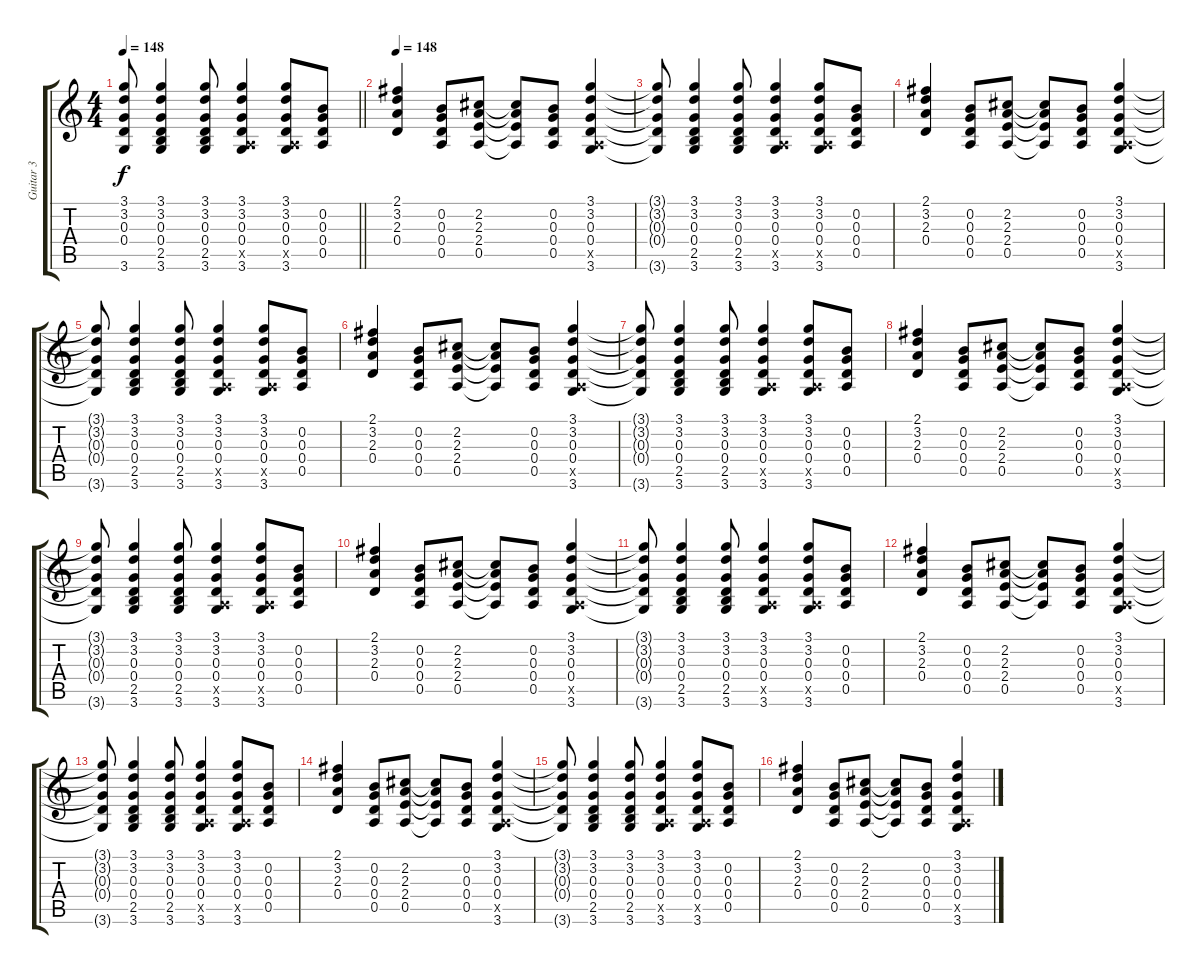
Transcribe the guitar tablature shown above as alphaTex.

\track ("Guitar 3" "Guitar 3") {instrument distortionguitar}
\staff {score tabs}
\tuning (E4 B3 G3 D3 A2 E2) {hide}
\ts (4 4)
\tempo 148
\clef g2
\barLineRight lightlight
\ks c
(3.1{t} 3.2{t} 0.3{t} 0.4{t} 3.6{t}).8{dy f} (3.1 3.2 0.3 0.4 2.5 3.6).4 (3.1 3.2 0.3 0.4 2.5 3.6).8 (3.1 3.2 0.3 0.4 0.5{x} 3.6).4 (3.1 3.2 0.3 0.4 0.5{x} 3.6).8 (0.2 0.3 0.4 0.5).8 |
\tempo 148
(2.1 3.2 2.3 0.4).4 (0.2 0.3 0.4 0.5).8 (2.2 2.3 2.4 0.5).8 (2.2{t} 2.3{t} 2.4{t} 0.5{t}).8 (0.2 0.3 0.4 0.5).8 (3.1 3.2 0.3 0.4 0.5{x} 3.6).4 |
(3.1{t} 3.2{t} 0.3{t} 0.4{t} 3.6{t}).8 (3.1 3.2 0.3 0.4 2.5 3.6).4 (3.1 3.2 0.3 0.4 2.5 3.6).8 (3.1 3.2 0.3 0.4 0.5{x} 3.6).4 (3.1 3.2 0.3 0.4 0.5{x} 3.6).8 (0.2 0.3 0.4 0.5).8 |
(2.1 3.2 2.3 0.4).4 (0.2 0.3 0.4 0.5).8 (2.2 2.3 2.4 0.5).8 (2.2{t} 2.3{t} 2.4{t} 0.5{t}).8 (0.2 0.3 0.4 0.5).8 (3.1 3.2 0.3 0.4 0.5{x} 3.6).4 |
(3.1{t} 3.2{t} 0.3{t} 0.4{t} 3.6{t}).8 (3.1 3.2 0.3 0.4 2.5 3.6).4 (3.1 3.2 0.3 0.4 2.5 3.6).8 (3.1 3.2 0.3 0.4 0.5{x} 3.6).4 (3.1 3.2 0.3 0.4 0.5{x} 3.6).8 (0.2 0.3 0.4 0.5).8 |
(2.1 3.2 2.3 0.4).4 (0.2 0.3 0.4 0.5).8 (2.2 2.3 2.4 0.5).8 (2.2{t} 2.3{t} 2.4{t} 0.5{t}).8 (0.2 0.3 0.4 0.5).8 (3.1 3.2 0.3 0.4 0.5{x} 3.6).4 |
(3.1{t} 3.2{t} 0.3{t} 0.4{t} 3.6{t}).8 (3.1 3.2 0.3 0.4 2.5 3.6).4 (3.1 3.2 0.3 0.4 2.5 3.6).8 (3.1 3.2 0.3 0.4 0.5{x} 3.6).4 (3.1 3.2 0.3 0.4 0.5{x} 3.6).8 (0.2 0.3 0.4 0.5).8 |
(2.1 3.2 2.3 0.4).4 (0.2 0.3 0.4 0.5).8 (2.2 2.3 2.4 0.5).8 (2.2{t} 2.3{t} 2.4{t} 0.5{t}).8 (0.2 0.3 0.4 0.5).8 (3.1 3.2 0.3 0.4 0.5{x} 3.6).4 |
(3.1{t} 3.2{t} 0.3{t} 0.4{t} 3.6{t}).8 (3.1 3.2 0.3 0.4 2.5 3.6).4 (3.1 3.2 0.3 0.4 2.5 3.6).8 (3.1 3.2 0.3 0.4 0.5{x} 3.6).4 (3.1 3.2 0.3 0.4 0.5{x} 3.6).8 (0.2 0.3 0.4 0.5).8 |
(2.1 3.2 2.3 0.4).4 (0.2 0.3 0.4 0.5).8 (2.2 2.3 2.4 0.5).8 (2.2{t} 2.3{t} 2.4{t} 0.5{t}).8 (0.2 0.3 0.4 0.5).8 (3.1 3.2 0.3 0.4 0.5{x} 3.6).4 |
(3.1{t} 3.2{t} 0.3{t} 0.4{t} 3.6{t}).8 (3.1 3.2 0.3 0.4 2.5 3.6).4 (3.1 3.2 0.3 0.4 2.5 3.6).8 (3.1 3.2 0.3 0.4 0.5{x} 3.6).4 (3.1 3.2 0.3 0.4 0.5{x} 3.6).8 (0.2 0.3 0.4 0.5).8 |
(2.1 3.2 2.3 0.4).4 (0.2 0.3 0.4 0.5).8 (2.2 2.3 2.4 0.5).8 (2.2{t} 2.3{t} 2.4{t} 0.5{t}).8 (0.2 0.3 0.4 0.5).8 (3.1 3.2 0.3 0.4 0.5{x} 3.6).4 |
(3.1{t} 3.2{t} 0.3{t} 0.4{t} 3.6{t}).8 (3.1 3.2 0.3 0.4 2.5 3.6).4 (3.1 3.2 0.3 0.4 2.5 3.6).8 (3.1 3.2 0.3 0.4 0.5{x} 3.6).4 (3.1 3.2 0.3 0.4 0.5{x} 3.6).8 (0.2 0.3 0.4 0.5).8 |
(2.1 3.2 2.3 0.4).4 (0.2 0.3 0.4 0.5).8 (2.2 2.3 2.4 0.5).8 (2.2{t} 2.3{t} 2.4{t} 0.5{t}).8 (0.2 0.3 0.4 0.5).8 (3.1 3.2 0.3 0.4 0.5{x} 3.6).4 |
(3.1{t} 3.2{t} 0.3{t} 0.4{t} 3.6{t}).8 (3.1 3.2 0.3 0.4 2.5 3.6).4 (3.1 3.2 0.3 0.4 2.5 3.6).8 (3.1 3.2 0.3 0.4 0.5{x} 3.6).4 (3.1 3.2 0.3 0.4 0.5{x} 3.6).8 (0.2 0.3 0.4 0.5).8 |
(2.1 3.2 2.3 0.4).4 (0.2 0.3 0.4 0.5).8 (2.2 2.3 2.4 0.5).8 (2.2{t} 2.3{t} 2.4{t} 0.5{t}).8 (0.2 0.3 0.4 0.5).8 (3.1 3.2 0.3 0.4 0.5{x} 3.6).4
